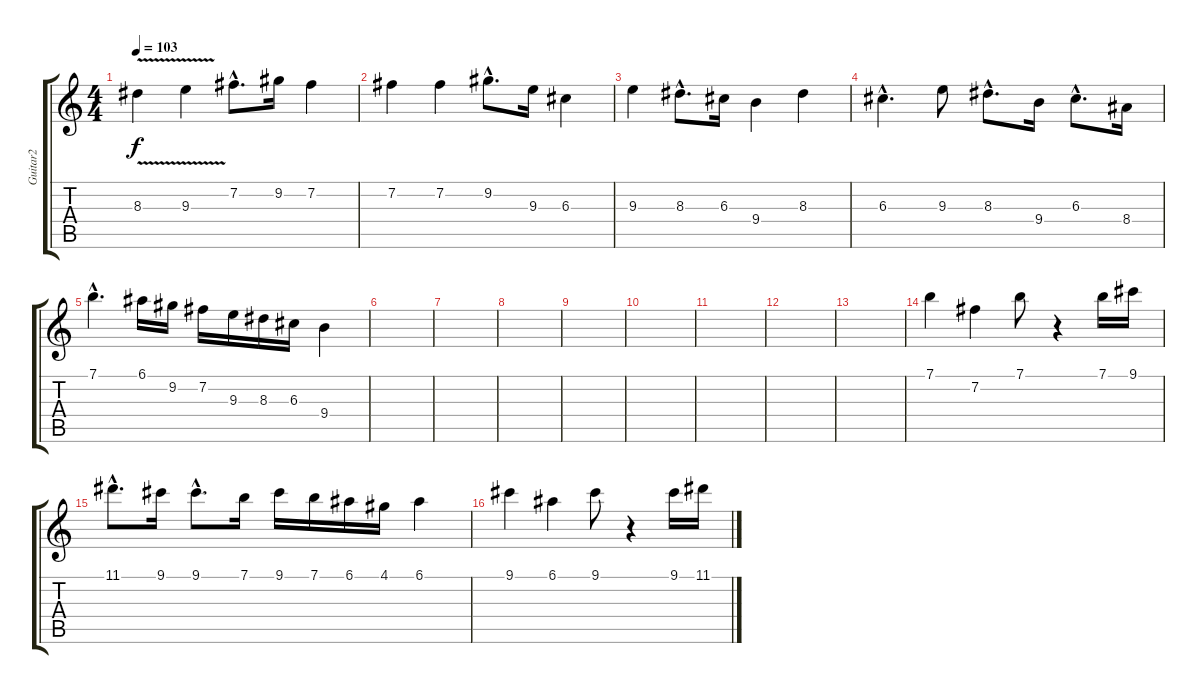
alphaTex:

\track ("Guitar2" "Guitar2") {instrument distortionguitar}
\staff {score tabs}
\tuning (E4 B3 G3 D3 A2 E2) {hide}
\ts (4 4)
\tempo 103
\clef g2
\ks c
8.3{v}.4{dy f} 9.3{v}.4 7.2{hac}.8{d} 9.2.16 7.2.4 |
7.2.4 7.2.4 9.2{hac}.8{d} 9.3.16 6.3.4 |
9.3.4 8.3{hac}.8{d} 6.3.16 9.4.4 8.3.4 |
6.3{hac}.4{d} 9.3.8 8.3{hac}.8{d} 9.4.16 6.3{hac}.8{d} 8.4.16 |
7.1{hac}.4{d} 6.1.16 9.2.16 7.2.16 9.3.16 8.3.16 6.3.16 9.4.4 |
|
|
|
|
|
|
|
|
7.1.4 7.2.4 7.1.8 r.4 7.1.16 9.1.16 |
11.1{hac}.8{d} 9.1.16 9.1{hac}.8{d} 7.1.16 9.1.16 7.1.16 6.1.16 4.1.16 6.1.4 |
9.1.4 6.1.4 9.1.8 r.4 9.1.16 11.1.16
